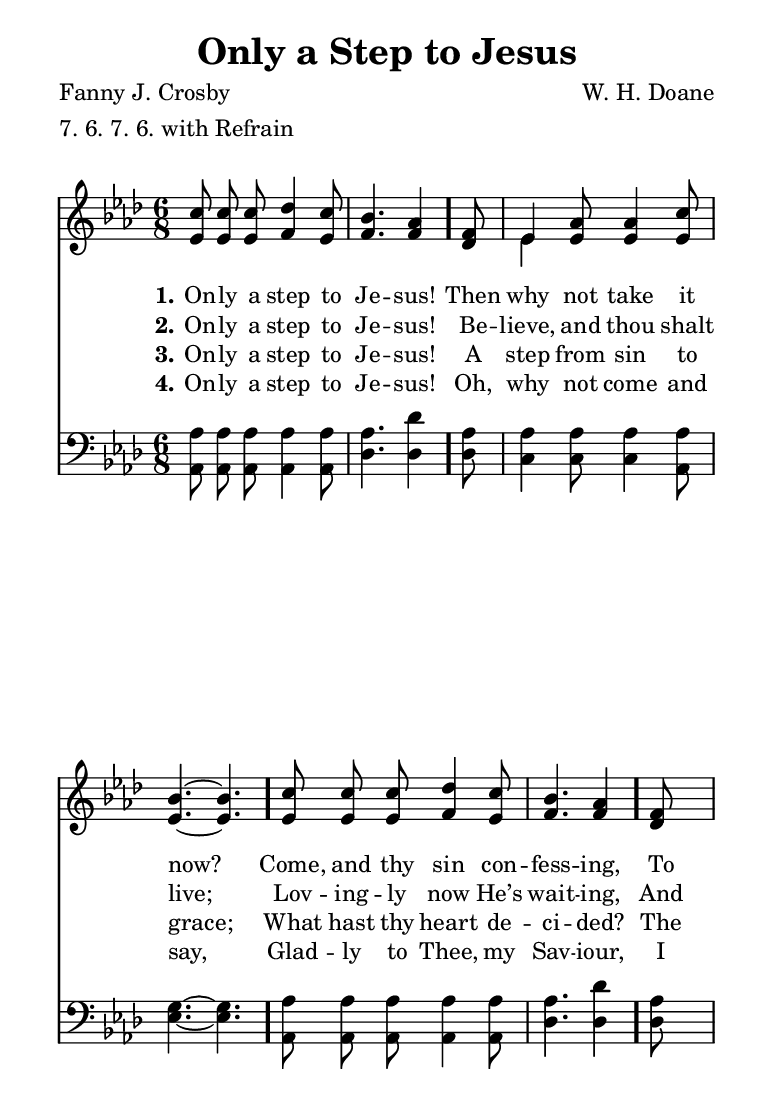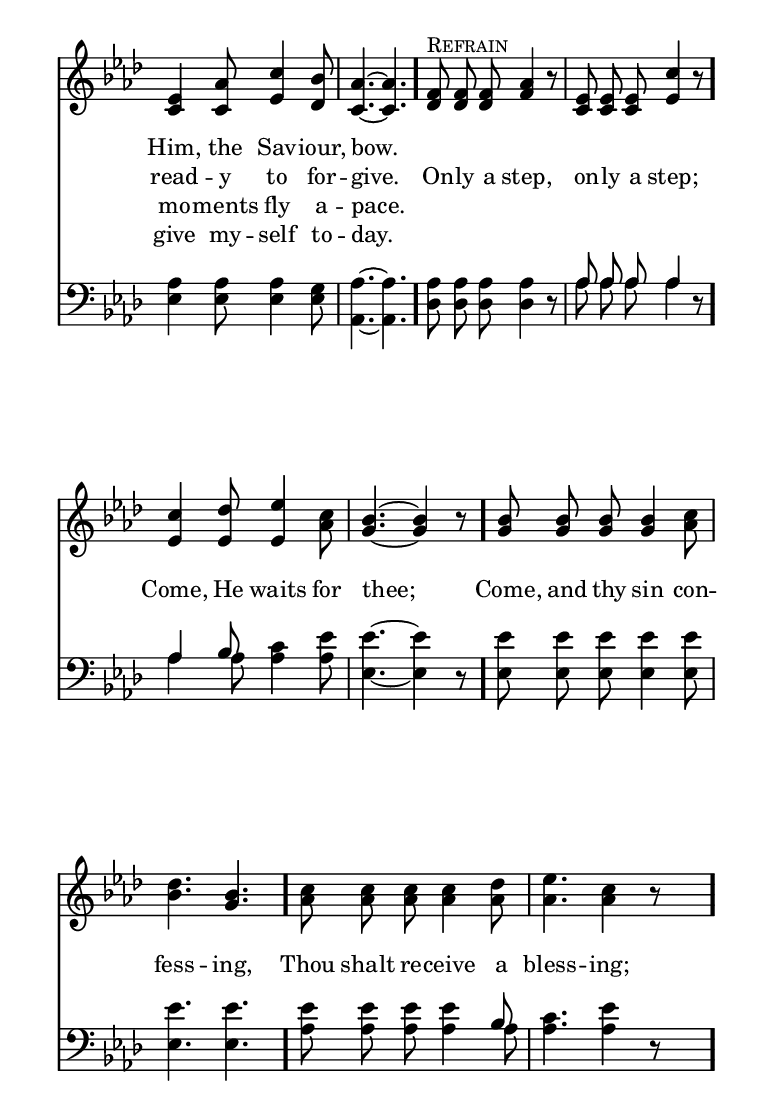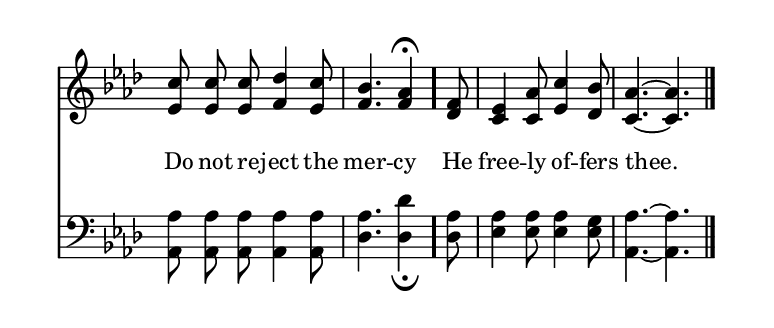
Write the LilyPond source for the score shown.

\include "common/global.ily"
\paper {
  \include "common/paper.ily"
}

\header{
  %gospel
  hymnnumber = "113"
  title = "Only a Step to Jesus"
  tunename = ""
  meter = "7. 6. 7. 6. with Refrain"
  poet = "Fanny J. Crosby"
  composer = "W. H. Doane"
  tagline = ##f
}

% for fermata in MIDI
ta = { \tempo 4=80 }
tb = { \tempo 4=40 }

patternAA = { \ta c8 c8 c8 c4 c8 | c4. c4 }
patternAB = { \ta c8 c8 c8 c4 c8 | c4. c4. }
patternAC = { \ta c8 c8 c8 c4 c8 | c4. c4 }
patternAD = { \ta c8 c8 c8 c4 c8 | c4. \tb c4 }

patternBA = { \ta c8 | c4 c8 c4 c8 | c4. ~ c4. }

patternCA = { \ta c8 c8 c8 c4 c8 }
patternCB = { \ta c4 c8 c4 c8 | c4. ~ c4 c8 }

global = {
  \include "common/overrides.ily"
  \override Staff.TimeSignature.style = #'numbered
  \time 6/8
  \override Score.MetronomeMark.transparent = ##t % hide all fermata changes too
  \ta
  \key aes \major
  \autoBeamOff
}

notesSoprano = {
\global
\relative c'' {

  \changePitch \patternAA { c c c des c | bes aes }
  \changePitch \patternBA { f | ees aes aes c | bes bes }
  \changePitch \patternAA { c c c des c | bes aes }
  \changePitch \patternBA { f | ees aes c bes | aes aes }

  << s^\markup { \small \caps "Refrain" }
  \changePitch \patternCA { f f f aes r | ees ees ees c' r } >>
  \changePitch \patternCB { c des ees c | bes bes r }
  \changePitch \patternAB { bes bes bes bes c | des bes }
  \changePitch \patternAC { c c c c des | ees c r }
  \changePitch \patternAD { c c c des c | bes aes \fermata }
  \changePitch \patternBA { f | ees aes c bes | aes aes }

  \bar "|."

}
}

notesAlto = {
\global
\relative e' {

  \changePitch \patternAA { ees ees ees f ees | f f }
  \changePitch \patternBA { des | ees ees ees ees | ees ees }
  \changePitch \patternAA { ees ees ees f ees | f f }
  \changePitch \patternBA { des | c c ees des | c c }

  \changePitch \patternCA { des des des f r | c c c ees r }
  \changePitch \patternCB { ees ees ees aes | g g r }
  \changePitch \patternAB { g g g g aes | bes g }
  \changePitch \patternAC { aes aes aes aes aes | aes aes r }
  \changePitch \patternAA { ees ees ees f ees | f f }
  \changePitch \patternBA { des | c c ees des | c c }

}
}

notesTenor = {
\global
\relative a {

  \changePitch \patternAA { aes aes aes aes aes | aes des }
  \changePitch \patternBA { aes | aes aes aes aes | g g }
  \changePitch \patternAA { aes aes aes aes aes | aes des }
  \changePitch \patternBA { aes | aes aes aes g | aes aes }

  \changePitch \patternCA { aes aes aes aes r | aes aes aes aes r }
  \changePitch \patternCB { aes bes c ees | ees ees r }
  \changePitch \patternAB { ees ees ees ees ees | ees ees }
  \changePitch \patternAC { ees ees ees ees bes | c ees r }
  \changePitch \patternAA { aes, aes aes aes aes | aes des }
  \changePitch \patternBA { aes | aes aes aes g | aes aes }

}
}

notesBass = {
\global
\relative f, {

  \changePitch \patternAA { aes aes aes aes aes | des des }
  \changePitch \patternBA { des | c c c aes | ees' ees }
  \changePitch \patternAA { aes, aes aes aes aes | des des }
  \changePitch \patternBA { des | ees ees ees ees | aes, aes }

  \changePitch \patternCA { des des des des r | aes' aes aes aes r }
  \changePitch \patternCB { aes aes aes aes | ees ees r }
  \changePitch \patternAB { ees ees ees ees ees | ees ees }
  \changePitch \patternAC { aes aes aes aes aes | aes aes r }
  \changePitch \patternAA { aes, aes aes aes aes | des des_\fermata }
  \changePitch \patternBA { des | ees ees ees ees | aes, aes }

}
}

Refrain = \lyricmode {

On -- ly a step, on -- ly a step; \bar "."
Come, He waits for thee; \bar "."
Come, and thy sin con -- fess -- ing, \bar "."
Thou shalt re -- ceive a bless -- ing; \bar "."
Do not re -- ject the mer -- cy \bar "."
He free -- ly of -- fers thee. \bar "."

}

wordsA = \lyricmode {
\set stanza = "1."

On -- ly a step to Je -- sus! \bar "."
Then why not take it now? \bar "."
Come, and thy sin con -- fess -- ing, \bar "."
To Him, the Sav -- iour, bow. \bar "."

}

wordsB = \lyricmode {
\set stanza = "2."

On -- ly a step to Je -- sus!
Be -- lieve, and thou shalt live;
Lov -- ing -- ly now He’s wait -- ing,
And read -- y to for -- give.

\Refrain

}

wordsC = \lyricmode {
\set stanza = "3."

On -- ly a step to Je -- sus!
A step from sin to grace;
What hast thy heart de -- ci -- ded?
The mo -- ments fly a -- pace.

}

wordsD = \lyricmode {
\set stanza = "4."

On -- ly a step to Je -- sus!
Oh, why not come and say,
Glad -- ly to Thee, my Sav -- iour,
I give my -- self to -- day.

}

\score {
  \context ChoirStaff <<
    \context Staff = upper <<
      \set Staff.autoBeaming = ##f
      \set ChoirStaff.systemStartDelimiter = #'SystemStartBar
      \set ChoirStaff.printPartCombineTexts = ##f
      \partcombine #'(2 . 9) \notesSoprano \notesAlto
      \context NullVoice = sopranos { \voiceOne << \notesSoprano >> }
      \context NullVoice = altos { \voiceTwo << \notesAlto >> }
      \context Lyrics = one   \lyricsto sopranos \wordsA
      \context Lyrics = two   \lyricsto sopranos \wordsB
      \context Lyrics = three \lyricsto sopranos \wordsC
      \context Lyrics = four  \lyricsto sopranos \wordsD
    >>
    \context Staff = men <<
      \set Staff.autoBeaming = ##f
      \clef bass
      \set ChoirStaff.printPartCombineTexts = ##f
      \partcombine #'(2 . 9) \notesTenor \notesBass
      \context NullVoice = tenors { \voiceOne << \notesTenor >> }
      \context NullVoice = basses { \voiceTwo << \notesBass >> }
    >>
  >>
  \layout {
    \include "common/layout.ily"
  }
  \midi{
    \include "common/midi.ily"
  }
}

\version "2.19.49"  % necessary for upgrading to future LilyPond versions.

% vi:set et ts=2 sw=2 ai nocindent syntax=lilypond:
